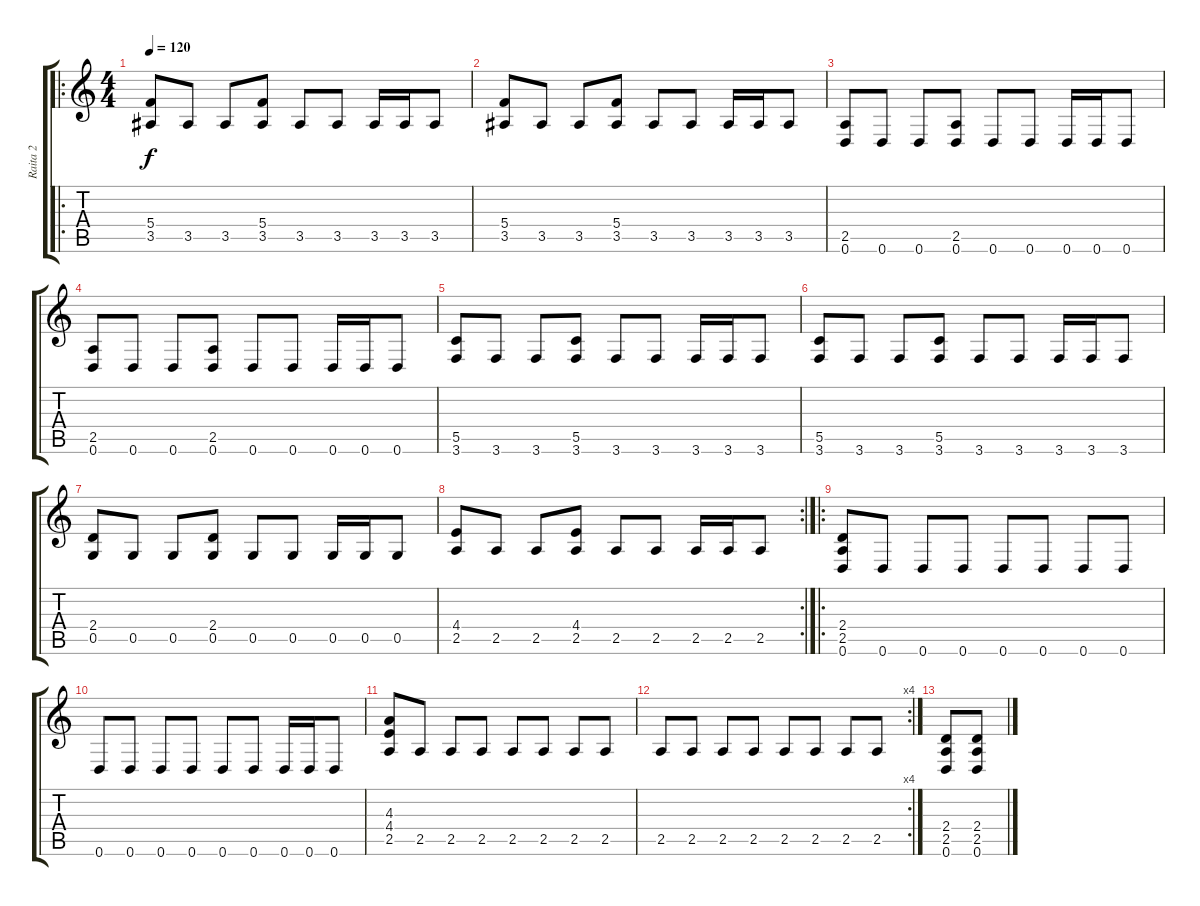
\track ("Raita 2" "Raita 2") {instrument distortionguitar}
\staff {score tabs}
\tuning (D4 A3 F3 C3 G2 D2) {hide}
\ro
\ts (4 4)
\tempo 120
\clef g2
\ks c
(5.4 3.5).8{dy f} 3.5.8 3.5.8 (5.4 3.5).8 3.5.8 3.5.8 3.5.16 3.5.16 3.5.8 |
(5.4 3.5).8 3.5.8 3.5.8 (5.4 3.5).8 3.5.8 3.5.8 3.5.16 3.5.16 3.5.8 |
(2.5 0.6).8 0.6.8 0.6.8 (2.5 0.6).8 0.6.8 0.6.8 0.6.16 0.6.16 0.6.8 |
(2.5 0.6).8 0.6.8 0.6.8 (2.5 0.6).8 0.6.8 0.6.8 0.6.16 0.6.16 0.6.8 |
(5.5 3.6).8 3.6.8 3.6.8 (5.5 3.6).8 3.6.8 3.6.8 3.6.16 3.6.16 3.6.8 |
(5.5 3.6).8 3.6.8 3.6.8 (5.5 3.6).8 3.6.8 3.6.8 3.6.16 3.6.16 3.6.8 |
(2.4 0.5).8 0.5.8 0.5.8 (2.4 0.5).8 0.5.8 0.5.8 0.5.16 0.5.16 0.5.8 |
\rc 2
(4.4 2.5).8 2.5.8 2.5.8 (4.4 2.5).8 2.5.8 2.5.8 2.5.16 2.5.16 2.5.8 |
\ro
(2.4 2.5 0.6).8 0.6.8 0.6.8 0.6.8 0.6.8 0.6.8 0.6.8 0.6.8 |
0.6.8 0.6.8 0.6.8 0.6.8 0.6.8 0.6.8 0.6.16 0.6.16 0.6.8 |
(4.3 4.4 2.5).8 2.5.8 2.5.8 2.5.8 2.5.8 2.5.8 2.5.8 2.5.8 |
\rc 4
2.5.8 2.5.8 2.5.8 2.5.8 2.5.8 2.5.8 2.5.8 2.5.8 |
(2.4 2.5 0.6).8 (2.4 2.5 0.6).8
